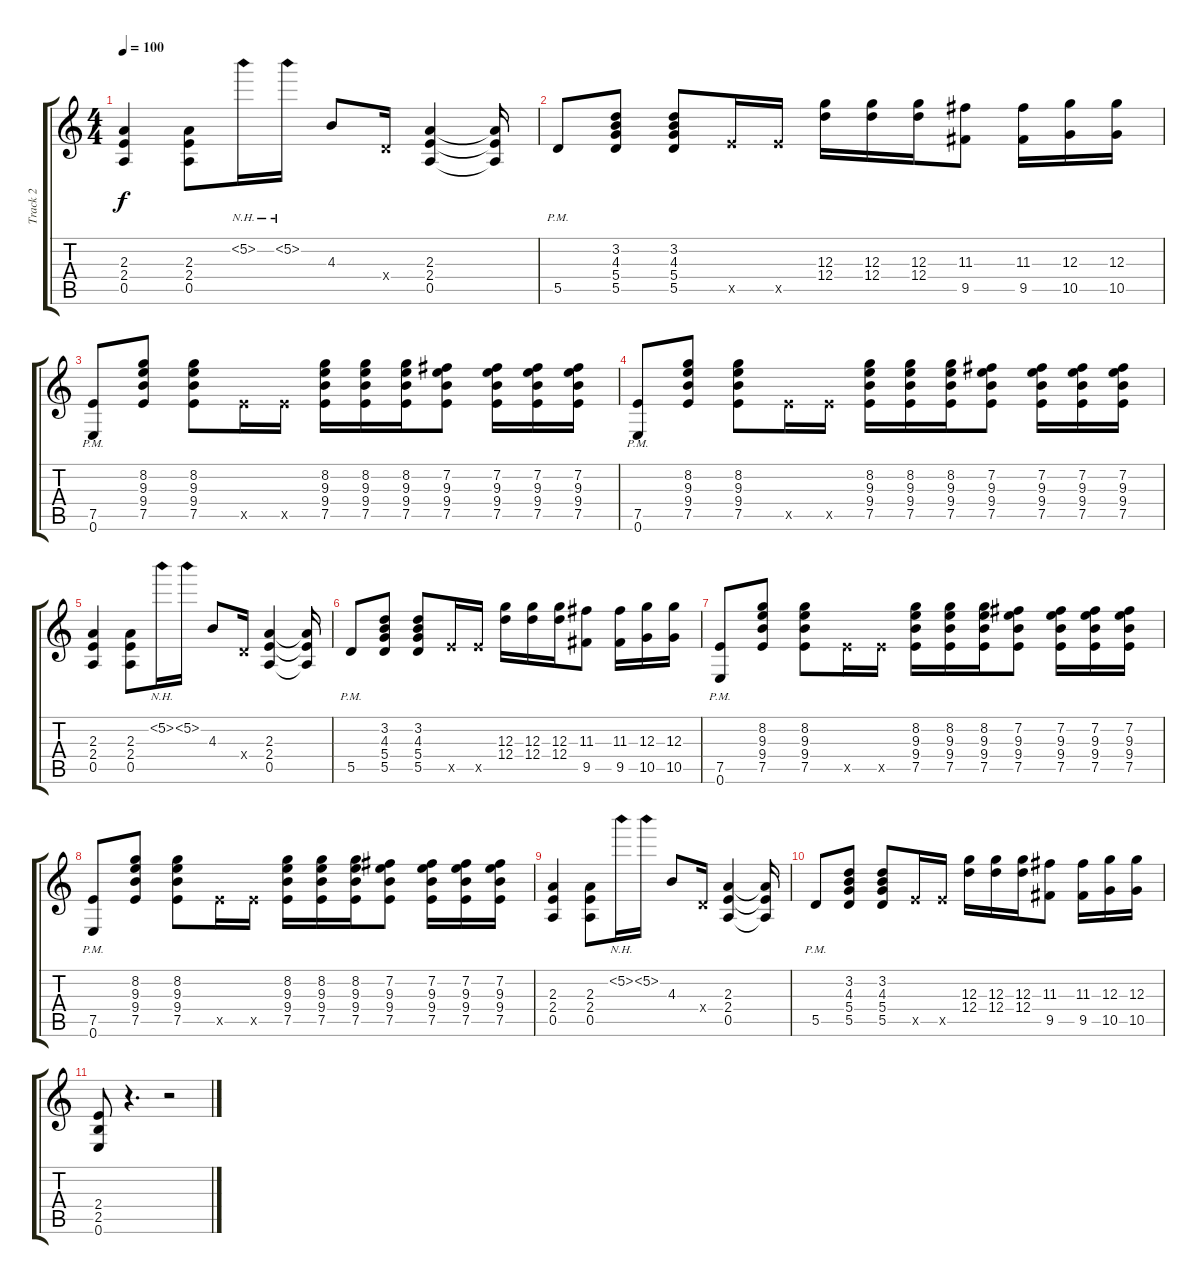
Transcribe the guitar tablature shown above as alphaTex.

\track ("Track 2" "Track 2") {instrument overdrivenguitar}
\staff {score tabs}
\tuning (E4 B3 G3 D3 A2 E2) {hide}
\ts (4 4)
\tempo 100
\clef g2
\ks c
(2.3 2.4 0.5).4{dy f} (2.3 2.4 0.5).8 5.2{nh}.16{volume 6} 5.2{nh}.16 4.3.8{volume 11} 0.4{x}.16 (2.3 2.4 0.5).4 (2.3{t} 2.4{t} 0.5{t}).16 |
5.5{pm}.8 (3.2 4.3 5.4 5.5).8 (3.2 4.3 5.4 5.5).8 7.5{x}.16 7.5{x}.16 (12.3 12.4).16 (12.3 12.4).16 (12.3 12.4).16 (11.3 9.5).8 (11.3 9.5).16 (12.3 10.5).16 (12.3 10.5).16 |
(7.5{pm} 0.6{pm}).8 (8.2 9.3 9.4 7.5).8 (8.2 9.3 9.4 7.5).8 7.5{x}.16 7.5{x}.16 (8.2 9.3 9.4 7.5).16 (8.2 9.3 9.4 7.5).16 (8.2 9.3 9.4 7.5).16 (7.2 9.3 9.4 7.5).8 (7.2 9.3 9.4 7.5).16 (7.2 9.3 9.4 7.5).16 (7.2 9.3 9.4 7.5).16 |
(7.5{pm} 0.6{pm}).8 (8.2 9.3 9.4 7.5).8 (8.2 9.3 9.4 7.5).8 7.5{x}.16 7.5{x}.16 (8.2 9.3 9.4 7.5).16 (8.2 9.3 9.4 7.5).16 (8.2 9.3 9.4 7.5).16 (7.2 9.3 9.4 7.5).8 (7.2 9.3 9.4 7.5).16 (7.2 9.3 9.4 7.5).16 (7.2 9.3 9.4 7.5).16 |
(2.3 2.4 0.5).4 (2.3 2.4 0.5).8 5.2{nh}.16{volume 6} 5.2{nh}.16 4.3.8{volume 11} 0.4{x}.16 (2.3 2.4 0.5).4 (2.3{t} 2.4{t} 0.5{t}).16 |
5.5{pm}.8 (3.2 4.3 5.4 5.5).8 (3.2 4.3 5.4 5.5).8 7.5{x}.16 7.5{x}.16 (12.3 12.4).16 (12.3 12.4).16 (12.3 12.4).16 (11.3 9.5).8 (11.3 9.5).16 (12.3 10.5).16 (12.3 10.5).16 |
(7.5{pm} 0.6{pm}).8 (8.2 9.3 9.4 7.5).8 (8.2 9.3 9.4 7.5).8 7.5{x}.16 7.5{x}.16 (8.2 9.3 9.4 7.5).16 (8.2 9.3 9.4 7.5).16 (8.2 9.3 9.4 7.5).16 (7.2 9.3 9.4 7.5).8 (7.2 9.3 9.4 7.5).16 (7.2 9.3 9.4 7.5).16 (7.2 9.3 9.4 7.5).16 |
(7.5{pm} 0.6{pm}).8 (8.2 9.3 9.4 7.5).8 (8.2 9.3 9.4 7.5).8 7.5{x}.16 7.5{x}.16 (8.2 9.3 9.4 7.5).16 (8.2 9.3 9.4 7.5).16 (8.2 9.3 9.4 7.5).16 (7.2 9.3 9.4 7.5).8 (7.2 9.3 9.4 7.5).16 (7.2 9.3 9.4 7.5).16 (7.2 9.3 9.4 7.5).16 |
(2.3 2.4 0.5).4 (2.3 2.4 0.5).8 5.2{nh}.16{volume 6} 5.2{nh}.16 4.3.8{volume 11} 0.4{x}.16 (2.3 2.4 0.5).4 (2.3{t} 2.4{t} 0.5{t}).16 |
5.5{pm}.8 (3.2 4.3 5.4 5.5).8 (3.2 4.3 5.4 5.5).8 7.5{x}.16 7.5{x}.16 (12.3 12.4).16 (12.3 12.4).16 (12.3 12.4).16 (11.3 9.5).8 (11.3 9.5).16 (12.3 10.5).16 (12.3 10.5).16 |
(2.4 2.5 0.6).8 r.4{d} r.2
